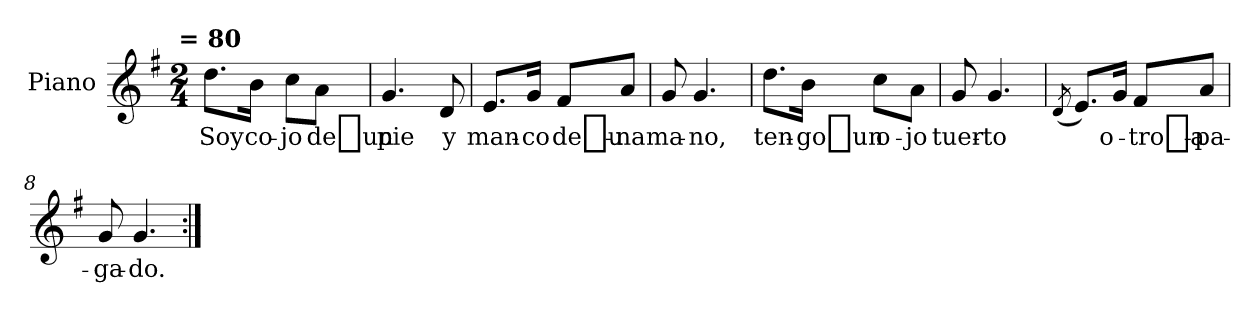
**kern	**text
*part1	*part1
*staff1	*staff1
*I"Piano	*
*I'Pno	*
*clefG2	*
*k[f#]	*
*G:	*
!!LO:TX:omd:t= = 80
*M2/4	*
*MM80	*
=1	=1
8.dd\L	Soy
16b\Jk	co-
8cc\L	-jo
8a\J	de_un
=2	=2
4.g/	pie
8d/	y
=3	=3
8.e/L	man-
16g/Jk	-co
8f#/L	de_u-
8a/J	-na
=4	=4
8g/	ma-
4.g/	-no,
!!LO:LB:g=z
=5	=5
8.dd\L	ten-
16b\Jk	-go_un
8cc\L	o-
8a\J	-jo
=6	=6
8g/	tuer-
4.g/	-to
=7	=7
(<8qd/	.
8.e/L)	.
16g/Jk	o-
8f#/L	-tro_a-
8a/J	-pa-
=8	=8
8g/	-ga-
4.g/	-do.
=:|!	=:|!
*-	*-
